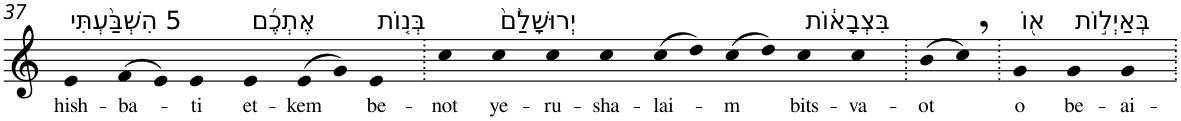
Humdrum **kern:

**kern	**text
*part1	*part1
*staff1	*staff1
*I"Piano	*
*I'Pno	*
!!LO:PB:g=z
*clefG2	*
*k[]	*
=37	=37
!LO:TX:a:t=5 הִשְׁבַּ֨עְתִּי	!
!	!LO:LY:b
4e	hish-
!	!LO:LY:b
(>8f	-ba-
8e)	.
!	!LO:LY:b
4e	-ti
!LO:TX:a:t=אֶתְכֶ֜ם	!
!	!LO:LY:b
4e	et-
!	!LO:LY:b
(>8e	-kem
8g)	.
!LO:TX:a:t=בְּנ֤וֹת	!
!	!LO:LY:b
4e	be-
=38.	=38.
!	!LO:LY:b
4cc	-not
!LO:TX:a:t=יְרוּשָׁלִַ֙ם֙	!
!	!LO:LY:b
4cc	ye-
!	!LO:LY:b
4cc	-ru-
!	!LO:LY:b
4cc	-sha-
!	!LO:LY:b
(>8cc	-lai-
8dd)	.
!	!LO:LY:b
(>8cc	-m
8dd)	.
!LO:TX:a:t=בִּצְבָא֔וֹת	!
!	!LO:LY:b
4cc	bits-
!	!LO:LY:b
4cc	-va-
=39.	=39.
!	!LO:LY:b
(>8b	-ot
8cc,)	.
=40.	=40.
!LO:TX:a:t=א֖וֹ	!
!	!LO:LY:b
4g	o
!LO:TX:a:t=בְּאַיְל֣וֹת	!
!	!LO:LY:b
4g	be-
!	!LO:LY:b
4g	-ai-
=.	=.
*-	*-
